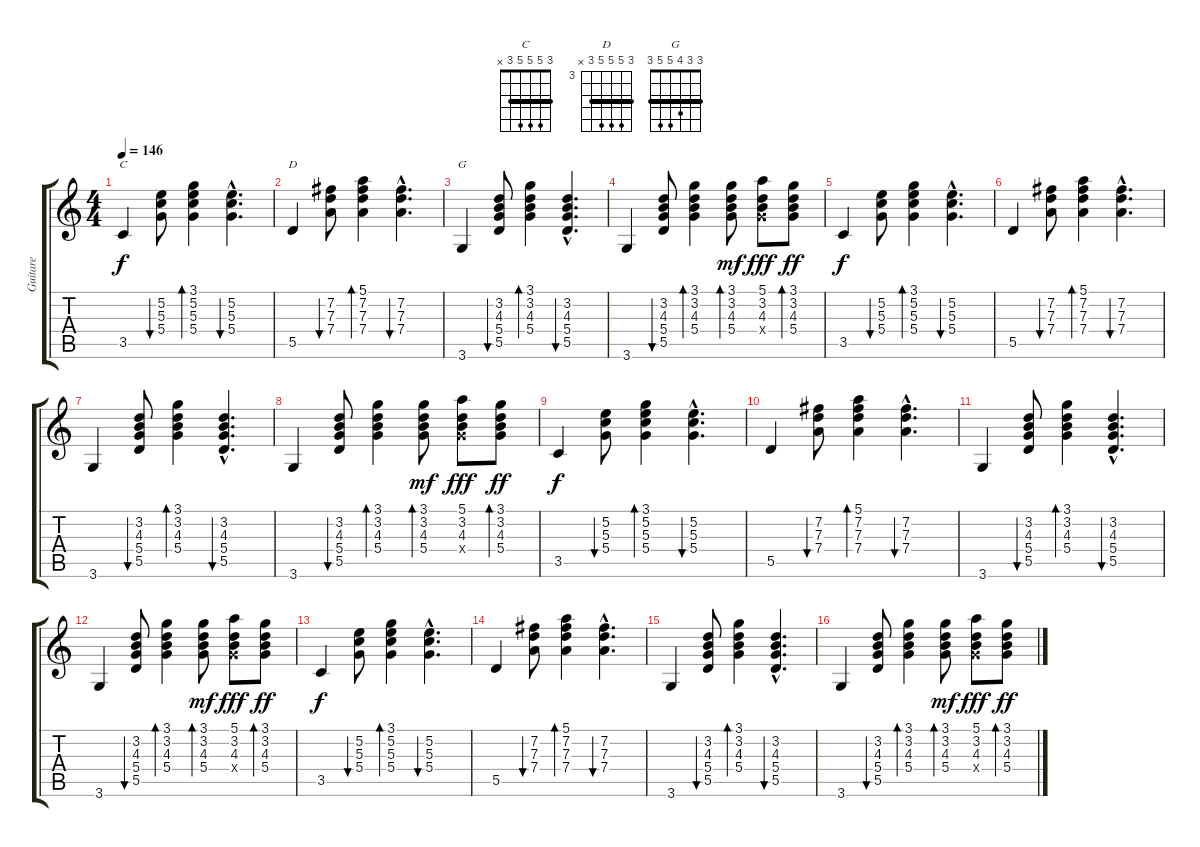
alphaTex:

\track ("Guitare" "Guitare") {instrument acousticguitarnylon}
\staff {score tabs}
\tuning (E4 B3 G3 D3 A2 E2) {hide}
\chord ("C" 3 5 5 5 3 x) {barre 3}
\chord ("D" 5 7 7 7 5 x) {firstfret 3 barre 5}
\chord ("G" 3 3 4 5 5 3) {barre 3}
\ts (4 4)
\tempo 146
\clef g2
\ks c
3.5.4{ch "C" dy f instrument acousticguitarnylon} (5.2 5.3 5.4).8{bu 60} (3.1 5.2 5.3 5.4).4{bd 60} (5.2{hac} 5.3{hac} 5.4{hac}).4{d bu 60} |
5.5.4{ch "D"} (7.2 7.3 7.4).8{bu 60} (5.1 7.2 7.3 7.4).4{bd 60} (7.2{hac} 7.3{hac} 7.4{hac}).4{d bu 60} |
3.6.4{ch "G"} (3.2 4.3 5.4 5.5).8{bu 60} (3.1 3.2 4.3 5.4).4{bd 60} (3.2{hac} 4.3{hac} 5.4{hac} 5.5{hac}).4{d bu 60} |
3.6.4 (3.2 4.3 5.4 5.5).8{bu 60} (3.1 3.2 4.3 5.4).4{bd 60} (3.1 3.2 4.3 5.4).8{bd 60 dy mf} (5.1 3.2 4.3 5.4{x}).8{dy fff} (3.1 3.2 4.3 5.4).8{bd 60 dy ff} |
3.5.4{dy f} (5.2 5.3 5.4).8{bu 60} (3.1 5.2 5.3 5.4).4{bd 60} (5.2{hac} 5.3{hac} 5.4{hac}).4{d bu 60} |
5.5.4 (7.2 7.3 7.4).8{bu 60} (5.1 7.2 7.3 7.4).4{bd 60} (7.2{hac} 7.3{hac} 7.4{hac}).4{d bu 60} |
3.6.4 (3.2 4.3 5.4 5.5).8{bu 60} (3.1 3.2 4.3 5.4).4{bd 60} (3.2{hac} 4.3{hac} 5.4{hac} 5.5{hac}).4{d bu 60} |
3.6.4 (3.2 4.3 5.4 5.5).8{bu 60} (3.1 3.2 4.3 5.4).4{bd 60} (3.1 3.2 4.3 5.4).8{bd 60 dy mf} (5.1 3.2 4.3 5.4{x}).8{dy fff} (3.1 3.2 4.3 5.4).8{bd 60 dy ff} |
3.5.4{dy f} (5.2 5.3 5.4).8{bu 60} (3.1 5.2 5.3 5.4).4{bd 60} (5.2{hac} 5.3{hac} 5.4{hac}).4{d bu 60} |
5.5.4 (7.2 7.3 7.4).8{bu 60} (5.1 7.2 7.3 7.4).4{bd 60} (7.2{hac} 7.3{hac} 7.4{hac}).4{d bu 60} |
3.6.4 (3.2 4.3 5.4 5.5).8{bu 60} (3.1 3.2 4.3 5.4).4{bd 60} (3.2{hac} 4.3{hac} 5.4{hac} 5.5{hac}).4{d bu 60} |
3.6.4 (3.2 4.3 5.4 5.5).8{bu 60} (3.1 3.2 4.3 5.4).4{bd 60} (3.1 3.2 4.3 5.4).8{bd 60 dy mf} (5.1 3.2 4.3 5.4{x}).8{dy fff} (3.1 3.2 4.3 5.4).8{bd 60 dy ff} |
3.5.4{dy f} (5.2 5.3 5.4).8{bu 60} (3.1 5.2 5.3 5.4).4{bd 60} (5.2{hac} 5.3{hac} 5.4{hac}).4{d bu 60} |
5.5.4 (7.2 7.3 7.4).8{bu 60} (5.1 7.2 7.3 7.4).4{bd 60} (7.2{hac} 7.3{hac} 7.4{hac}).4{d bu 60} |
3.6.4 (3.2 4.3 5.4 5.5).8{bu 60} (3.1 3.2 4.3 5.4).4{bd 60} (3.2{hac} 4.3{hac} 5.4{hac} 5.5{hac}).4{d bu 60} |
3.6.4 (3.2 4.3 5.4 5.5).8{bu 60} (3.1 3.2 4.3 5.4).4{bd 60} (3.1 3.2 4.3 5.4).8{bd 60 dy mf} (5.1 3.2 4.3 5.4{x}).8{dy fff} (3.1 3.2 4.3 5.4).8{bd 60 dy ff}
